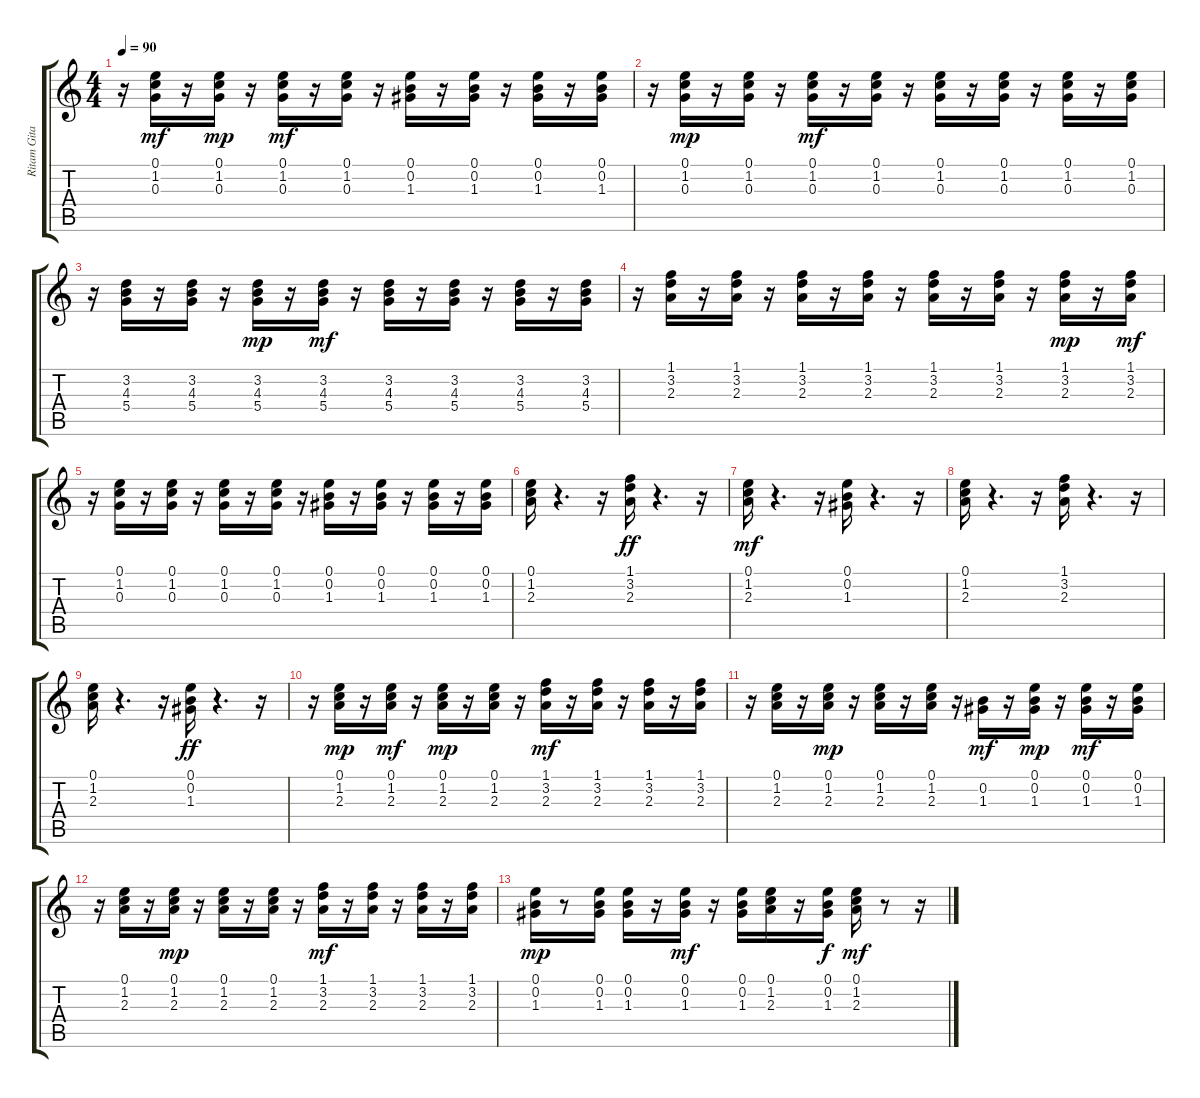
\track ("Ritam Gitara" "Ritam Gita") {instrument acousticguitarsteel}
\staff {score tabs}
\tuning (E4 B3 G3 D3 A2 E2) {hide}
\ts (4 4)
\tempo 90
\clef g2
\ks c
r.16{dy mp} (0.1 1.2 0.3).16{dy mf} r.16 (0.1 1.2 0.3).16{dy mp} r.16 (0.1 1.2 0.3).16{dy mf} r.16 (0.1 1.2 0.3).16 r.16 (0.1 0.2 1.3).16 r.16 (0.1 0.2 1.3).16 r.16 (0.1 0.2 1.3).16 r.16 (0.1 0.2 1.3).16 |
r.16 (0.1 1.2 0.3).16{dy mp} r.16 (0.1 1.2 0.3).16 r.16 (0.1 1.2 0.3).16{dy mf} r.16 (0.1 1.2 0.3).16 r.16 (0.1 1.2 0.3).16 r.16 (0.1 1.2 0.3).16 r.16 (0.1 1.2 0.3).16 r.16 (0.1 1.2 0.3).16 |
r.16 (3.2 4.3 5.4).16 r.16 (3.2 4.3 5.4).16 r.16 (3.2 4.3 5.4).16{dy mp} r.16 (3.2 4.3 5.4).16{dy mf} r.16 (3.2 4.3 5.4).16 r.16 (3.2 4.3 5.4).16 r.16 (3.2 4.3 5.4).16 r.16 (3.2 4.3 5.4).16 |
r.16 (1.1 3.2 2.3).16 r.16 (1.1 3.2 2.3).16 r.16 (1.1 3.2 2.3).16 r.16 (1.1 3.2 2.3).16 r.16 (1.1 3.2 2.3).16 r.16 (1.1 3.2 2.3).16 r.16 (1.1 3.2 2.3).16{dy mp} r.16 (1.1 3.2 2.3).16{dy mf} |
r.16 (0.1 1.2 0.3).16 r.16 (0.1 1.2 0.3).16 r.16 (0.1 1.2 0.3).16 r.16 (0.1 1.2 0.3).16 r.16 (0.1 0.2 1.3).16 r.16 (0.1 0.2 1.3).16 r.16 (0.1 0.2 1.3).16 r.16 (0.1 0.2 1.3).16 |
(0.1 1.2 2.3).16 r.4{d} r.16 (1.1 3.2 2.3).16{dy ff} r.4{d} r.16 |
(0.1 1.2 2.3).16{dy mf} r.4{d} r.16 (0.1 0.2 1.3).16 r.4{d} r.16 |
(0.1 1.2 2.3).16 r.4{d} r.16 (1.1 3.2 2.3).16 r.4{d} r.16 |
(0.1 1.2 2.3).16 r.4{d} r.16 (0.1 0.2 1.3).16{dy ff} r.4{d} r.16 |
r.16 (0.1 1.2 2.3).16{dy mp} r.16 (0.1 1.2 2.3).16{dy mf} r.16 (0.1 1.2 2.3).16{dy mp} r.16 (0.1 1.2 2.3).16 r.16 (1.1 3.2 2.3).16{dy mf} r.16 (1.1 3.2 2.3).16 r.16 (1.1 3.2 2.3).16 r.16 (1.1 3.2 2.3).16 |
r.16 (0.1 1.2 2.3).16 r.16 (0.1 1.2 2.3).16{dy mp} r.16 (0.1 1.2 2.3).16 r.16 (0.1 1.2 2.3).16 r.16 (0.2 1.3).16{dy mf} r.16 (0.1 0.2 1.3).16{dy mp} r.16 (0.1 0.2 1.3).16{dy mf} r.16 (0.1 0.2 1.3).16 |
r.16 (0.1 1.2 2.3).16 r.16 (0.1 1.2 2.3).16{dy mp} r.16 (0.1 1.2 2.3).16 r.16 (0.1 1.2 2.3).16 r.16 (1.1 3.2 2.3).16{dy mf} r.16 (1.1 3.2 2.3).16 r.16 (1.1 3.2 2.3).16 r.16 (1.1 3.2 2.3).16 |
(0.1 0.2 1.3).16{dy mp} r.8 (0.1 0.2 1.3).16 (0.1 0.2 1.3).16 r.16 (0.1 0.2 1.3).16{dy mf} r.16 (0.1 0.2 1.3).16 (0.1 1.2 2.3).16 r.16 (0.1 0.2 1.3).16{dy f} (0.1 1.2 2.3).16{dy mf} r.8 r.16
